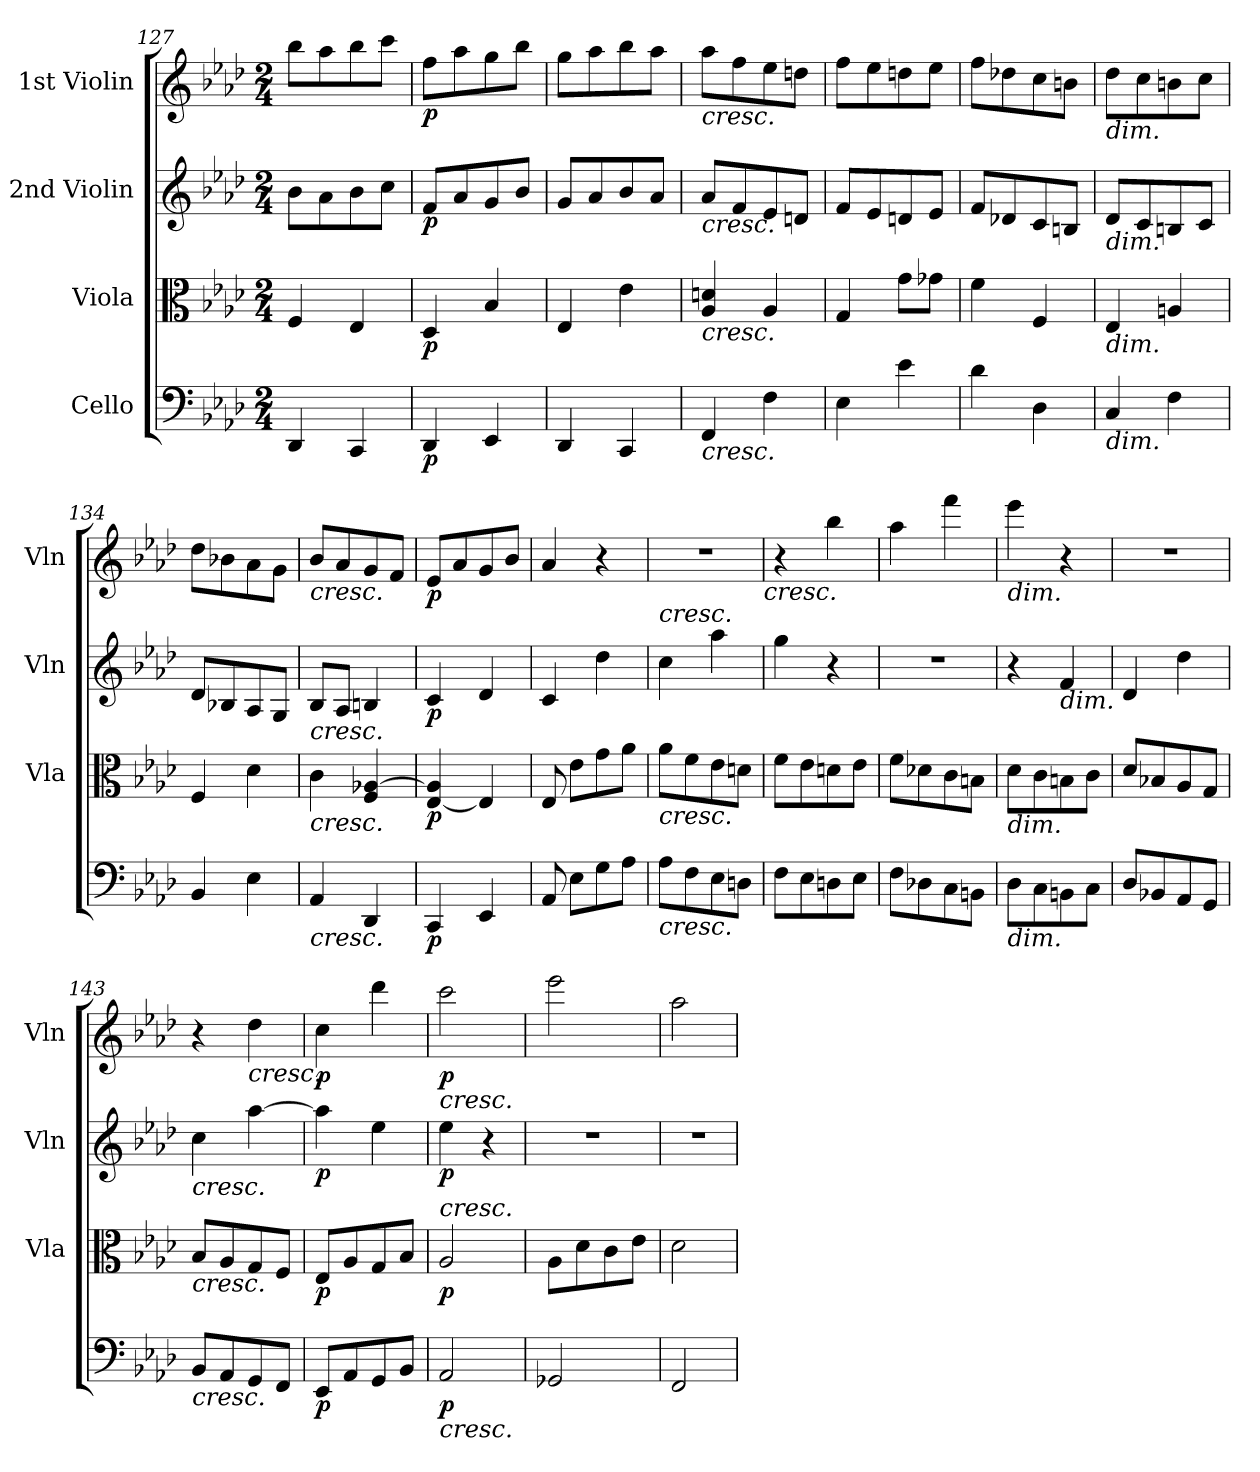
**kern	**dynam	**kern	**dynam	**kern	**dynam	**kern	**dynam
*part4	*part4	*part3	*part3	*part2	*part2	*part1	*part1
*staff4	*staff4	*staff3	*staff3	*staff2	*staff2	*staff1	*staff1
*I"Cello	*	*I"Viola	*	*I"2nd Violin	*	*I"1st Violin	*
*	*	*I'Vla	*	*I'Vln	*	*I'Vln	*
*clefF4	*	*clefC3	*	*clefG2	*	*clefG2	*
*k[b-e-a-d-]	*	*k[b-e-a-d-]	*	*k[b-e-a-d-]	*	*k[b-e-a-d-]	*
*A-:	*	*A-:	*	*A-:	*	*A-:	*
*M2/4	*	*M2/4	*	*M2/4	*	*M2/4	*
=127	=127	=127	=127	=127	=127	=127	=127
4DD-/	.	4F/	.	8b-\L	.	8bb-\L	.
.	.	.	.	8a-\	.	8aa-\	.
4CC/	.	4E-/	.	8b-\	.	8bb-\	.
.	.	.	.	8cc\J	.	8ccc\J	.
=128	=128	=128	=128	=128	=128	=128	=128
!	!LO:DY:b	!	!LO:DY:b	!	!LO:DY:b	!	!LO:DY:b
4DD-/	p	4D-/	p	8f/L	p	8ff\L	p
.	.	.	.	8a-/	.	8aa-\	.
4EE-/	.	4B-/	.	8g/	.	8gg\	.
.	.	.	.	8b-/J	.	8bb-\J	.
=129	=129	=129	=129	=129	=129	=129	=129
4DD-/	.	4E-/	.	8g/L	.	8gg\L	.
.	.	.	.	8a-/	.	8aa-\	.
4CC/	.	4e-\	.	8b-/	.	8bb-\	.
.	.	.	.	8a-/J	.	8aa-\J	.
=130	=130	=130	=130	=130	=130	=130	=130
!	!	!	!	!	!	!LO:TX:b:i:t=cresc.	!
!	!	!	!	!LO:TX:b:i:t=cresc.	!	!	!
!	!	!LO:TX:b:i:t=cresc.	!	!	!	!	!
!LO:TX:b:i:t=cresc.	!	!	!	!	!	!	!
4FF/	.	4A-/ 4dn/	.	8a-/L	.	8aa-\L	.
.	.	.	.	8f/	.	8ff\	.
4F\	.	4A-/	.	8e-/	.	8ee-\	.
.	.	.	.	8dn/J	.	8ddn\J	.
=131	=131	=131	=131	=131	=131	=131	=131
4E-\	.	4G/	.	8f/L	.	8ff\L	.
.	.	.	.	8e-/	.	8ee-\	.
4e-\	.	8g\L	.	8dn/	.	8ddn\	.
.	.	8g-X\J	.	8e-/J	.	8ee-\J	.
=132	=132	=132	=132	=132	=132	=132	=132
4d-\	.	4f\	.	8f/L	.	8ff\L	.
.	.	.	.	8d-X/	.	8dd-X\	.
4D-\	.	4F/	.	8c/	.	8cc\	.
.	.	.	.	8Bn/J	.	8bn\J	.
=133	=133	=133	=133	=133	=133	=133	=133
!	!	!	!	!	!	!LO:TX:b:i:t=dim.	!
!	!	!	!	!LO:TX:b:i:t=dim.	!	!	!
!	!	!LO:TX:b:i:t=dim.	!	!	!	!	!
!LO:TX:b:i:t=dim.	!	!	!	!	!	!	!
4C/	.	4E-/	.	8d-/L	.	8dd-\L	.
.	.	.	.	8c/	.	8cc\	.
4F\	.	4An/	.	8Bn/	.	8bn\	.
.	.	.	.	8c/J	.	8cc\J	.
=134	=134	=134	=134	=134	=134	=134	=134
4BB-/	.	4F/	.	8d-/L	.	8dd-\L	.
.	.	.	.	8B-X/	.	8b-X\	.
4E-\	.	4d-\	.	8A-/	.	8a-\	.
.	.	.	.	8G/J	.	8g\J	.
!!LO:LB:g=z
=135	=135	=135	=135	=135	=135	=135	=135
!	!	!	!	!	!	!LO:TX:b:i:t=cresc.	!
!	!	!	!	!LO:TX:b:i:t=cresc.	!	!	!
!	!	!LO:TX:b:i:t=cresc.	!	!	!	!	!
!LO:TX:b:i:t=cresc.	!	!	!	!	!	!	!
4AA-/	.	4c\	.	8B-/L	.	8b-/L	.
.	.	.	.	8A-/J	.	8a-/	.
4DD-/	.	4F/ [4A-X/	.	4Bn/	.	8g/	.
.	.	.	.	.	.	8f/J	.
=136	=136	=136	=136	=136	=136	=136	=136
!	!LO:DY:b	!	!LO:DY:b	!	!LO:DY:b	!	!LO:DY:b
4CC/	p	[4E-/ 4A-/]	p	4c/	p	8e-/L	p
.	.	.	.	.	.	8a-/	.
4EE-/	.	4E-/]	.	4d-/	.	8g/	.
.	.	.	.	.	.	8b-/J	.
=137	=137	=137	=137	=137	=137	=137	=137
8AA-/	.	8E-/	.	4c/	.	4a-/	.
8E-\L	.	8e-\L	.	.	.	.	.
8G\	.	8g\	.	4dd-\	.	4r	.
8A-\J	.	8a-\J	.	.	.	.	.
=138	=138	=138	=138	=138	=138	=138	=138
!	!	!	!	!LO:TX:a:i:t=cresc.	!	!	!
!	!	!LO:TX:b:i:t=cresc.	!	!	!	!	!
!LO:TX:b:i:t=cresc.	!	!	!	!	!	!	!
8A-\L	.	8a-\L	.	4cc\	.	2r	.
8F\	.	8f\	.	.	.	.	.
8E-\	.	8e-\	.	4aa-\	.	.	.
8Dn\J	.	8dn\J	.	.	.	.	.
!	!	!	!	!	!	!LO:TX:b:i:t=cresc.	!
=139	=139	=139	=139	=139	=139	=139	=139
8F\L	.	8f\L	.	4gg\	.	4r	.
8E-\	.	8e-\	.	.	.	.	.
8Dn\	.	8dn\	.	4r	.	4bb-\	.
8E-\J	.	8e-\J	.	.	.	.	.
=140	=140	=140	=140	=140	=140	=140	=140
8F\L	.	8f\L	.	2r	.	4aa-\	.
8D-X\	.	8d-X\	.	.	.	.	.
8C\	.	8c\	.	.	.	4fff\	.
8BBn\J	.	8Bn\J	.	.	.	.	.
=141	=141	=141	=141	=141	=141	=141	=141
!	!	!	!	!	!	!LO:TX:b:i:t=dim.	!
!	!	!LO:TX:b:i:t=dim.	!	!	!	!	!
!LO:TX:b:i:t=dim.	!	!	!	!	!	!	!
8D-\L	.	8d-\L	.	4r	.	4eee-\	.
8C\	.	8c\	.	.	.	.	.
!	!	!	!	!LO:TX:b:i:t=dim.	!	!	!
8BBn\	.	8Bn\	.	4f/	.	4r	.
8C\J	.	8c\J	.	.	.	.	.
=142	=142	=142	=142	=142	=142	=142	=142
8D-/L	.	8d-/L	.	4d-/	.	2r	.
8BB-X/	.	8B-X/	.	.	.	.	.
8AA-/	.	8A-/	.	4dd-\	.	.	.
8GG/J	.	8G/J	.	.	.	.	.
=143	=143	=143	=143	=143	=143	=143	=143
!	!	!	!	!LO:TX:b:i:t=cresc.	!	!	!
!	!	!LO:TX:b:i:t=cresc.	!	!	!	!	!
!LO:TX:b:i:t=cresc.	!	!	!	!	!	!	!
8BB-/L	.	8B-/L	.	4cc\	.	4r	.
8AA-/	.	8A-/	.	.	.	.	.
!	!	!	!	!	!	!LO:TX:b:i:t=cresc.	!
8GG/	.	8G/	.	[4aa-\	.	4dd-\	.
8FF/J	.	8F/J	.	.	.	.	.
!!LO:PB:g=z
=144	=144	=144	=144	=144	=144	=144	=144
!	!LO:DY:b	!	!LO:DY:b	!	!LO:DY:b	!	!LO:DY:b
8EE-/L	p	8E-/L	p	4aa-\]	p	4cc\	p
8AA-/	.	8A-/	.	.	.	.	.
8GG/	.	8G/	.	4ee-\	.	4ddd-\	.
8BB-/J	.	8B-/J	.	.	.	.	.
=145	=145	=145	=145	=145	=145	=145	=145
!	!	!	!	!	!	!LO:TX:b:i:t=cresc.	!
!	!	!LO:TX:a:i:t=cresc.	!	!	!	!	!
!LO:TX:b:i:t=cresc.	!	!	!	!	!	!	!
!	!LO:DY:b	!	!LO:DY:b	!	!LO:DY:b	!	!LO:DY:b
2AA-/	p	2A-/	p	4ee-\	p	2ccc\	p
.	.	.	.	4r	.	.	.
=146	=146	=146	=146	=146	=146	=146	=146
2GG-X/	.	8A-\L	.	2r	.	2eee-\	.
.	.	8d-\	.	.	.	.	.
.	.	8c\	.	.	.	.	.
.	.	8e-\J	.	.	.	.	.
=147	=147	=147	=147	=147	=147	=147	=147
2FF/	.	2d-\	.	2r	.	2aa-\	.
=	=	=	=	=	=	=	=
*-	*-	*-	*-	*-	*-	*-	*-
